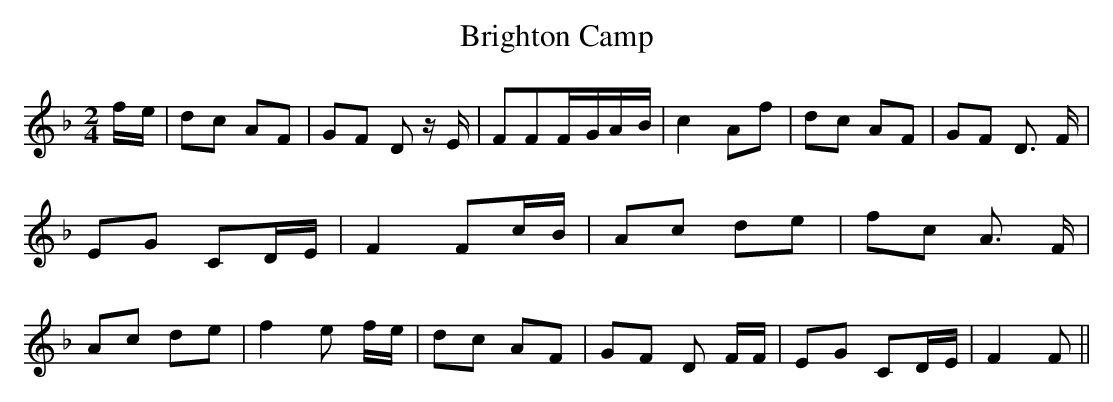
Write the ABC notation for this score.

X:1
T:Brighton Camp
M:2/4
L:1/8
K:F
f/2-e/2| dc AF| GF D z/2 E/2| FFF/2-G/2A/2-B/2| c2 Af| dc AF| GF D3/2 F/2|\
 EG CD/2-E/2| F2 Fc/2-B/2| Ac de| fc A3/2 F/2| Ac de| f2 e f/2e/2|\
 dc AF| GF D F/2F/2| EG CD/2-E/2| F2 F||
